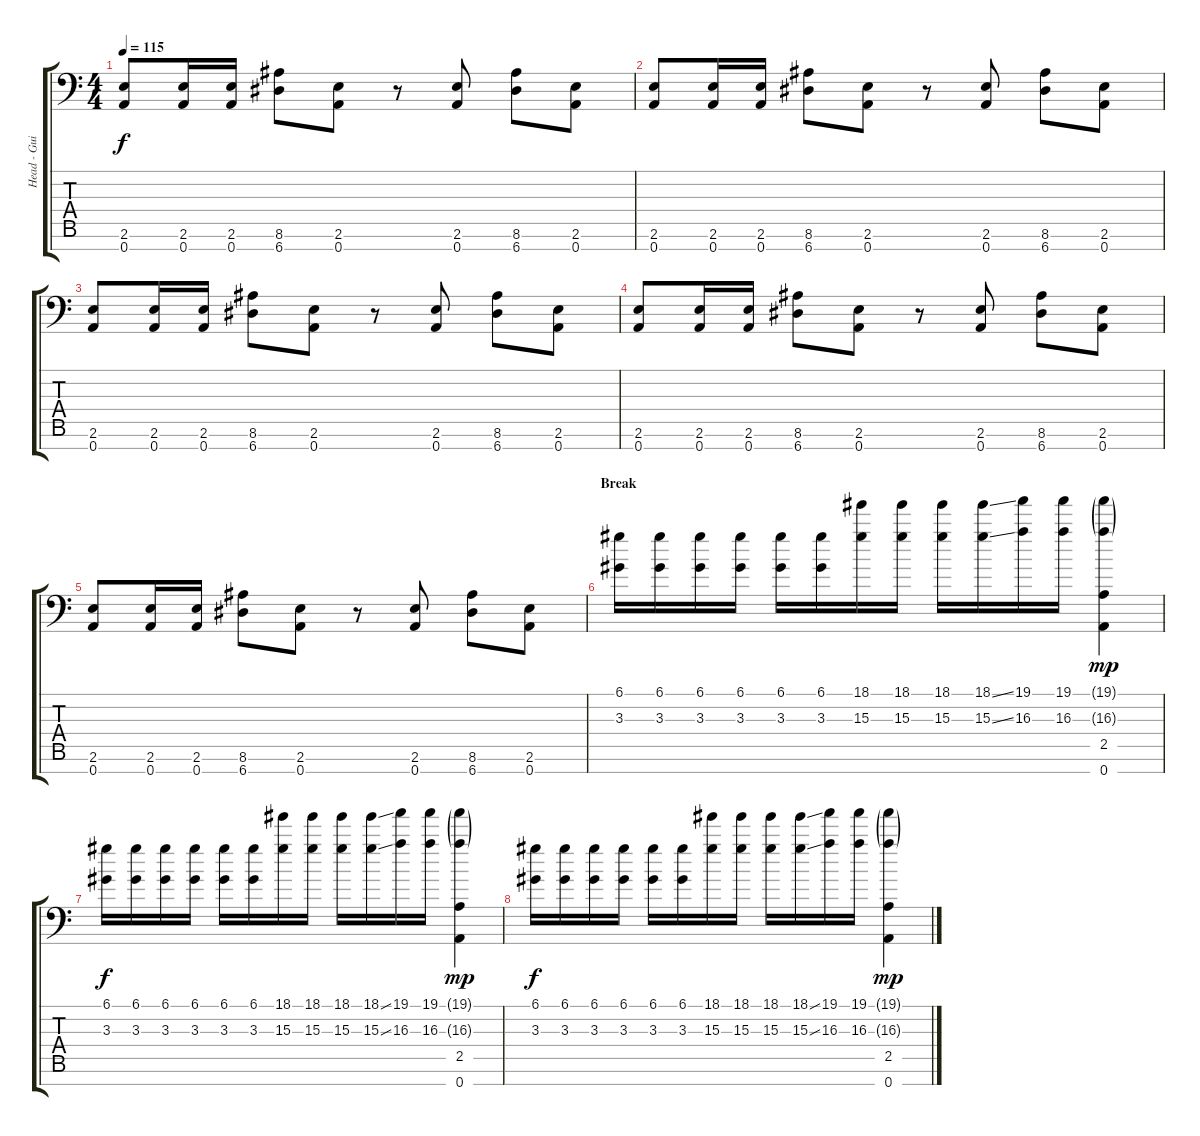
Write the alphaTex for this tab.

\track ("Head - Guitar" "Head - Gui") {instrument overdrivenguitar}
\staff {score tabs}
\tuning (D4 A3 F3 C3 G2 D2 A1) {hide}
\ts (4 4)
\tempo 115
\clef f4
\ks c
(2.6 0.7).8{dy f} (2.6 0.7).16 (2.6 0.7).16 (8.6 6.7).8 (2.6 0.7).8 r.8 (2.6 0.7).8 (8.6 6.7).8 (2.6 0.7).8 |
(2.6 0.7).8 (2.6 0.7).16 (2.6 0.7).16 (8.6 6.7).8 (2.6 0.7).8 r.8 (2.6 0.7).8 (8.6 6.7).8 (2.6 0.7).8 |
(2.6 0.7).8 (2.6 0.7).16 (2.6 0.7).16 (8.6 6.7).8 (2.6 0.7).8 r.8 (2.6 0.7).8 (8.6 6.7).8 (2.6 0.7).8 |
(2.6 0.7).8 (2.6 0.7).16 (2.6 0.7).16 (8.6 6.7).8 (2.6 0.7).8 r.8 (2.6 0.7).8 (8.6 6.7).8 (2.6 0.7).8 |
(2.6 0.7).8 (2.6 0.7).16 (2.6 0.7).16 (8.6 6.7).8 (2.6 0.7).8 r.8 (2.6 0.7).8 (8.6 6.7).8 (2.6 0.7).8 |
\section ("" "Break")
(6.1 3.3).16{volume 13 instrument overdrivenguitar} (6.1 3.3).16 (6.1 3.3).16 (6.1 3.3).16 (6.1 3.3).16 (6.1 3.3).16 (18.1 15.3).16 (18.1 15.3).16 (18.1 15.3).16 (18.1{ss} 15.3{ss}).16 (19.1 16.3).16 (19.1 16.3).16 (19.1{g} 16.3{g} 2.5 0.7).4{dy mp} |
(6.1 3.3).16{dy f} (6.1 3.3).16 (6.1 3.3).16 (6.1 3.3).16 (6.1 3.3).16 (6.1 3.3).16 (18.1 15.3).16 (18.1 15.3).16 (18.1 15.3).16 (18.1{ss} 15.3{ss}).16 (19.1 16.3).16 (19.1 16.3).16 (19.1{g} 16.3{g} 2.5 0.7).4{dy mp} |
(6.1 3.3).16{dy f} (6.1 3.3).16 (6.1 3.3).16 (6.1 3.3).16 (6.1 3.3).16 (6.1 3.3).16 (18.1 15.3).16 (18.1 15.3).16 (18.1 15.3).16 (18.1{ss} 15.3{ss}).16 (19.1 16.3).16 (19.1 16.3).16 (19.1{g} 16.3{g} 2.5 0.7).4{dy mp}
